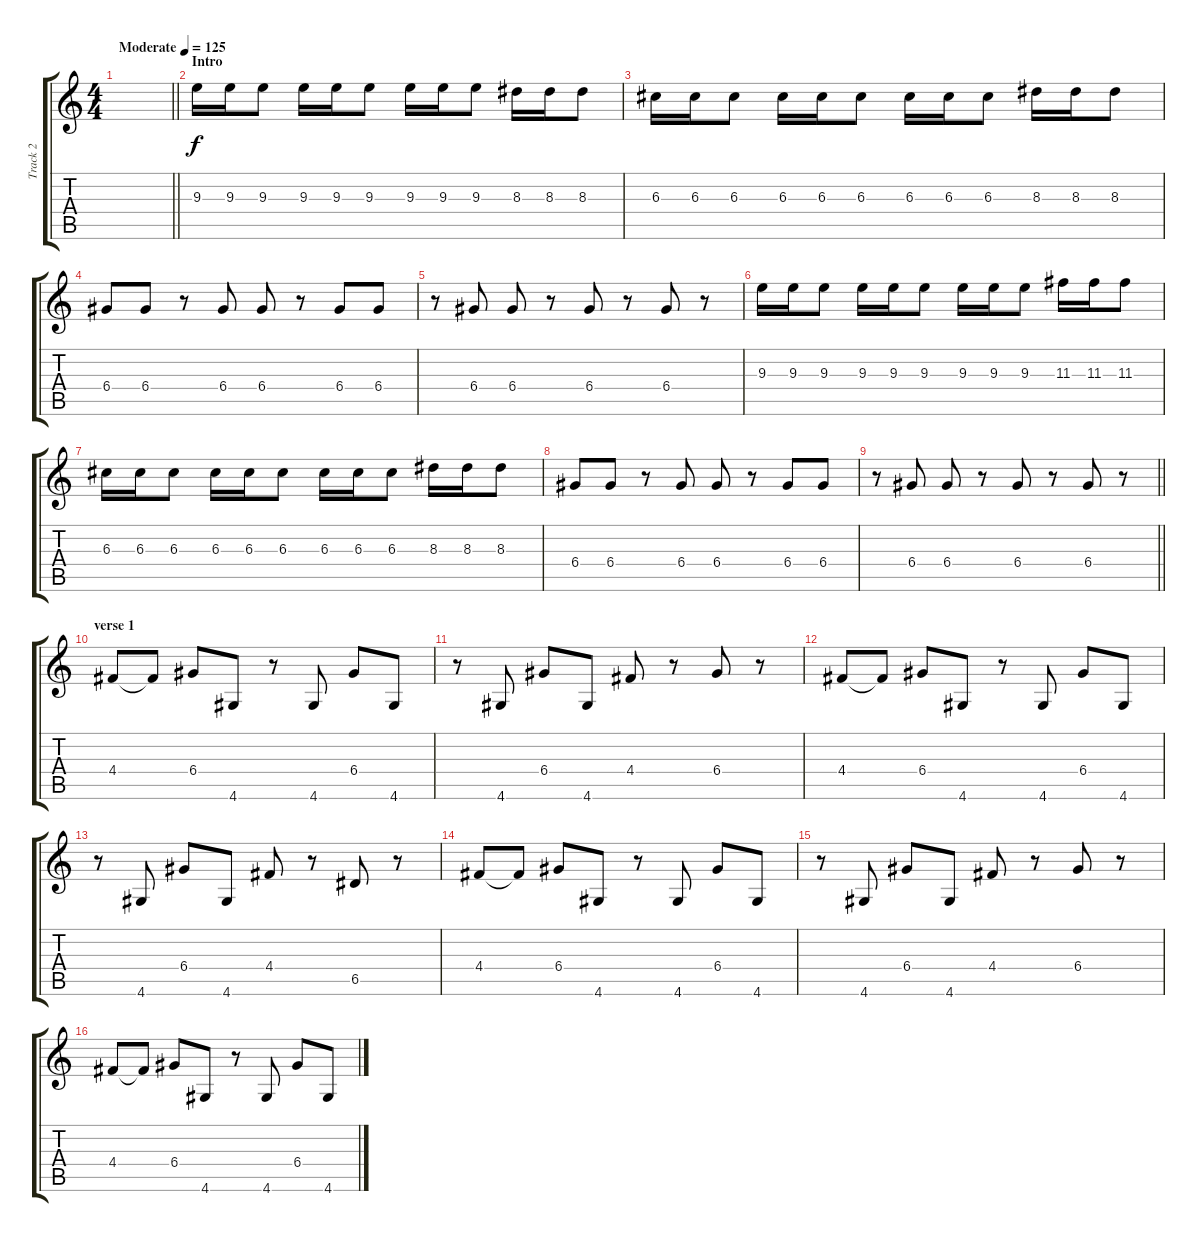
\track ("Track 2" "Track 2") {instrument overdrivenguitar}
\staff {score tabs}
\tuning (E4 B3 G3 D3 A2 E2) {hide}
\ts (4 4)
\tempo (125 "Moderate")
\clef g2
\barLineRight lightlight
\ks c
|
\section ("" "Intro")
9.3.16 9.3.16 9.3.8 9.3.16 9.3.16 9.3.8 9.3.16 9.3.16 9.3.8 8.3.16 8.3.16 8.3.8 |
6.3.16 6.3.16 6.3.8 6.3.16 6.3.16 6.3.8 6.3.16 6.3.16 6.3.8 8.3.16 8.3.16 8.3.8 |
6.4.8 6.4.8 r.8 6.4.8 6.4.8 r.8 6.4.8 6.4.8 |
r.8 6.4.8 6.4.8 r.8 6.4.8 r.8 6.4.8 r.8 |
9.3.16 9.3.16 9.3.8 9.3.16 9.3.16 9.3.8 9.3.16 9.3.16 9.3.8 11.3.16 11.3.16 11.3.8 |
6.3.16 6.3.16 6.3.8 6.3.16 6.3.16 6.3.8 6.3.16 6.3.16 6.3.8 8.3.16 8.3.16 8.3.8 |
6.4.8 6.4.8 r.8 6.4.8 6.4.8 r.8 6.4.8 6.4.8 |
\barLineRight lightlight
r.8 6.4.8 6.4.8 r.8 6.4.8 r.8 6.4.8 r.8 |
\section ("" "verse 1")
4.4.8 4.4{t}.8 6.4.8 4.6.8 r.8 4.6.8 6.4.8 4.6.8 |
r.8 4.6.8 6.4.8 4.6.8 4.4.8 r.8 6.4.8 r.8 |
4.4.8 4.4{t}.8 6.4.8 4.6.8 r.8 4.6.8 6.4.8 4.6.8 |
r.8 4.6.8 6.4.8 4.6.8 4.4.8 r.8 6.5.8 r.8 |
4.4.8 4.4{t}.8 6.4.8 4.6.8 r.8 4.6.8 6.4.8 4.6.8 |
r.8 4.6.8 6.4.8 4.6.8 4.4.8 r.8 6.4.8 r.8 |
4.4.8 4.4{t}.8 6.4.8 4.6.8 r.8 4.6.8 6.4.8 4.6.8
